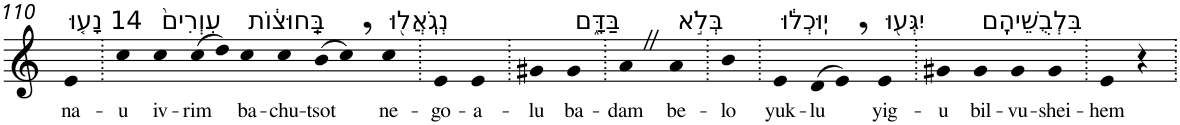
**kern	**text
*part1	*part1
*staff1	*staff1
*I"Piano	*
*I'Pno	*
!!LO:PB:g=z
*clefG2	*
*k[]	*
=110	=110
!LO:TX:a:t=14 נָע֤וּ	!
!	!LO:LY:b
4e	na-
=111.	=111.
!	!LO:LY:b
4cc	-u
!LO:TX:a:t=עִוְרִים֙	!
!	!LO:LY:b
4cc	iv-
!	!LO:LY:b
(>8cc	-rim
8dd)	.
!LO:TX:a:t=בַּֽחוּצ֔וֹת	!
!	!LO:LY:b
4cc	ba-
!	!LO:LY:b
4cc	-chu-
!	!LO:LY:b
(>8b	-tsot
8cc,)	.
!LO:TX:a:t=נְגֹֽאֲל֖וּ	!
!	!LO:LY:b
4cc	ne-
=112.	=112.
!	!LO:LY:b
4e	-go-
!	!LO:LY:b
4e	-a-
=113.	=113.
!	!LO:LY:b
4g#X	-lu
!LO:TX:a:t=בַּדָּ֑ם	!
!	!LO:LY:b
4g#	ba-
=114.	=114.
!	!LO:LY:b
4aZ	-dam
!LO:TX:a:t=בְּלֹ֣א	!
!	!LO:LY:b
4a	be-
=115.	=115.
!	!LO:LY:b
4b	-lo
=116.	=116.
!LO:TX:a:t=יֽוּכְל֔וּ	!
!	!LO:LY:b
4e	yuk-
!	!LO:LY:b
(>8d	-lu
8e,)	.
!LO:TX:a:t=יִגְּע֖וּ	!
!	!LO:LY:b
4e	yig-
=117.	=117.
!	!LO:LY:b
4g#X	-u
!LO:TX:a:t=בִּלְבֻשֵׁיהֶֽם	!
!	!LO:LY:b
4g#	bil-
!	!LO:LY:b
4g#	-vu-
!	!LO:LY:b
4g#	-shei-
=118.	=118.
!	!LO:LY:b
4e	-hem
4r	.
=.	=.
*-	*-
